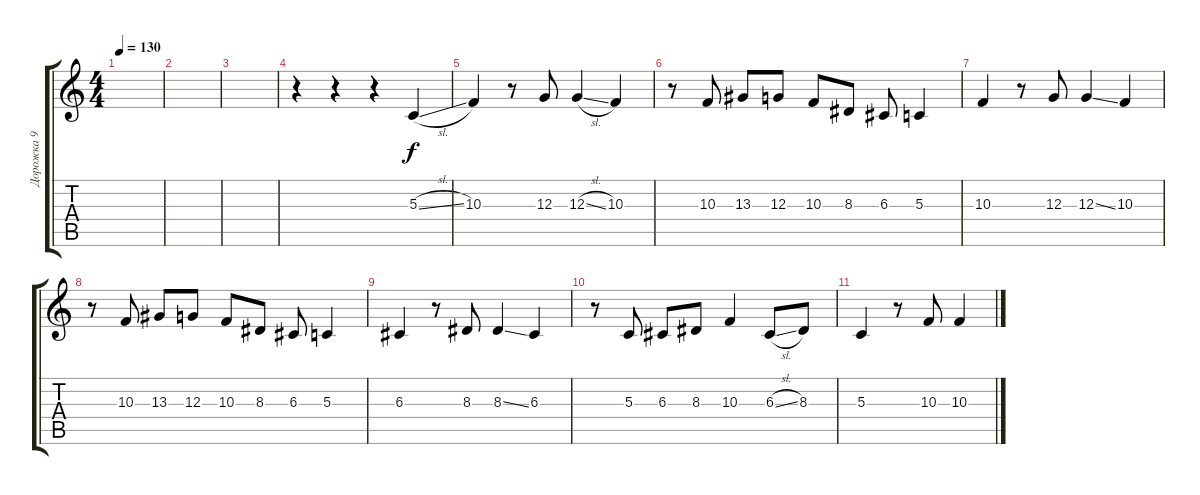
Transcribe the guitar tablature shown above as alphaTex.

\track ("Дорожка 9" "Дорожка 9") {instrument shakuhachi}
\staff {score tabs}
\tuning (E4 B3 G3 D3 A2 E2) {hide}
\ts (4 4)
\tempo 130
\clef g2
\ks c
|
|
|
r.4 r.4 r.4 5.3{sl}.4 |
10.3.4 r.8 12.3.8 12.3{sl}.4 10.3.4 |
r.8 10.3.8 13.3.8 12.3.8 10.3.8 8.3.8 6.3.8 5.3.4 |
10.3.4 r.8 12.3.8 12.3{ss}.4 10.3.4 |
r.8 10.3.8 13.3.8 12.3.8 10.3.8 8.3.8 6.3.8 5.3.4 |
6.3.4 r.8 8.3.8 8.3{ss}.4 6.3.4 |
r.8 5.3.8 6.3.8 8.3.8 10.3.4 6.3{sl}.8 8.3.8 |
5.3.4 r.8 10.3.8 10.3.4
